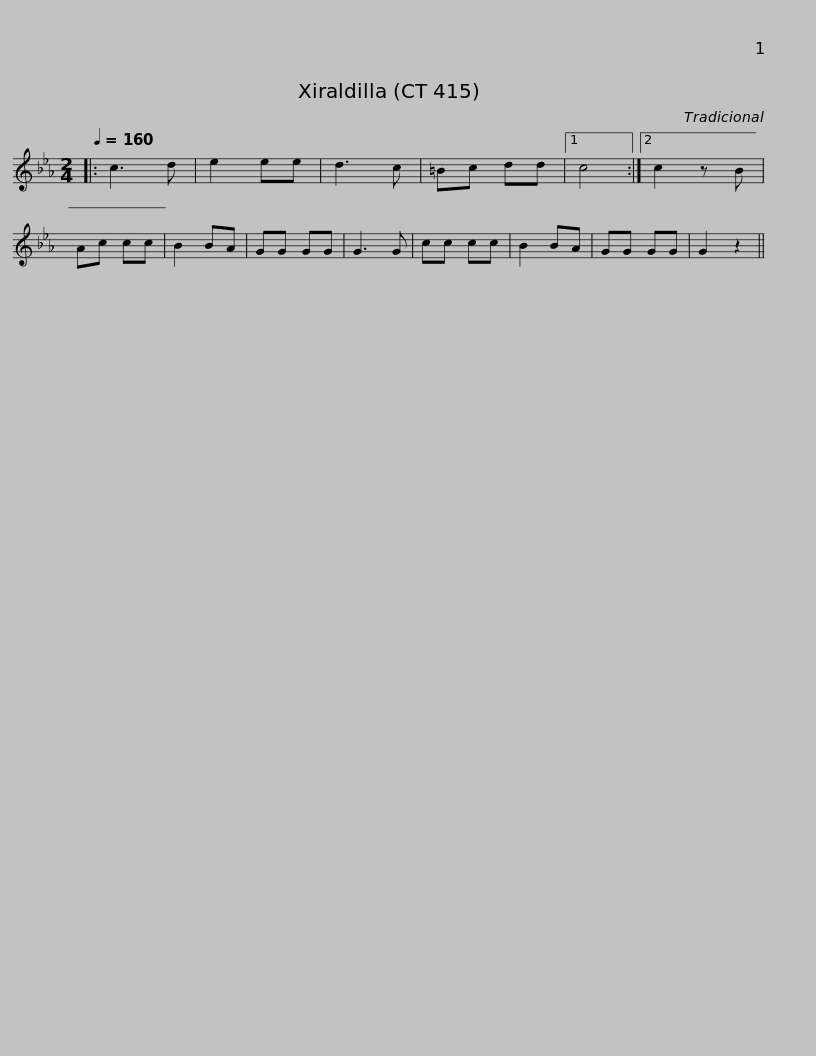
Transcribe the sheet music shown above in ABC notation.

X:1
L:1/8
Q:1/4=160
M:2/4
I:linebreak $
K:Cmin
V:1 treble
V:1
|: c3 d | e2 ee | d3 c | =Bc dd |1 c4 :|2 %5
 c2 z B | Ac cc | B2 BA | GG GG | G3 G | %10
 cc cc | B2 BA |$ GG GG | G2 z2 || %14
